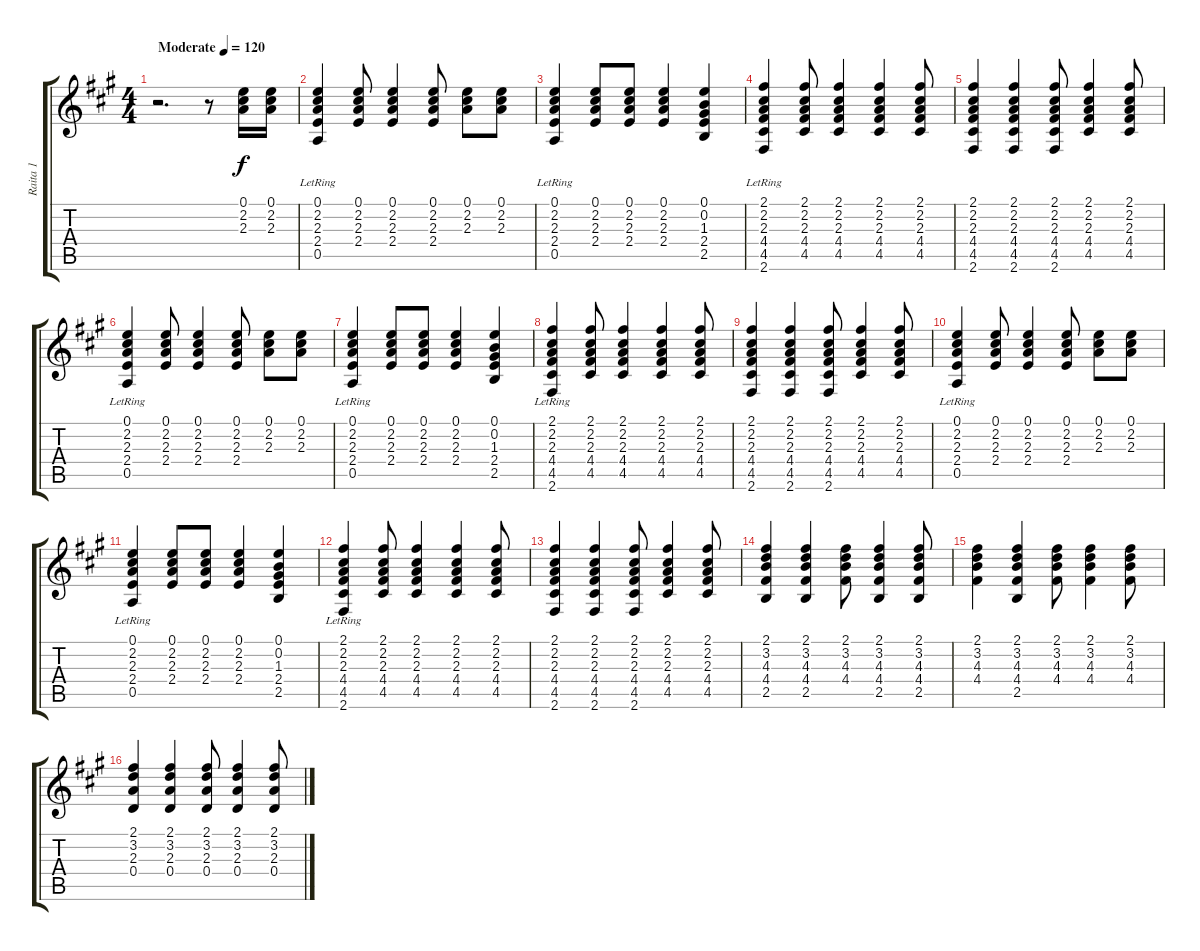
\track ("Raita 1" "Raita 1") {instrument acousticguitarnylon}
\staff {score tabs}
\tuning (E4 B3 G3 D3 A2 E2) {hide}
\ts (4 4)
\tempo (120 "Moderate")
\clef g2
\ks f#minor
r.2{d dy f instrument acousticguitarnylon} r.8 (0.1 2.2 2.3).16 (0.1 2.2 2.3).16 |
(0.1 2.2 2.3 2.4 0.5{lr}).4 (0.1 2.2 2.3 2.4).8 (0.1 2.2 2.3 2.4).4 (0.1 2.2 2.3 2.4).8 (0.1 2.2 2.3).8 (0.1 2.2 2.3).8 |
(0.1 2.2 2.3 2.4 0.5{lr}).4 (0.1 2.2 2.3 2.4).8 (0.1 2.2 2.3 2.4).8 (0.1 2.2 2.3 2.4).4 (0.1 0.2 1.3 2.4 2.5).4 |
(2.1{lr} 2.2 2.3 4.4 4.5 2.6{lr}).4 (2.1 2.2 2.3 4.4 4.5).8 (2.1 2.2 2.3 4.4 4.5).4 (2.1 2.2 2.3 4.4 4.5).4 (2.1 2.2 2.3 4.4 4.5).8 |
(2.1 2.2 2.3 4.4 4.5 2.6).4 (2.1 2.2 2.3 4.4 4.5 2.6).4 (2.1 2.2 2.3 4.4 4.5 2.6).8 (2.1 2.2 2.3 4.4 4.5).4 (2.1 2.2 2.3 4.4 4.5).8 |
(0.1 2.2 2.3 2.4 0.5{lr}).4 (0.1 2.2 2.3 2.4).8 (0.1 2.2 2.3 2.4).4 (0.1 2.2 2.3 2.4).8 (0.1 2.2 2.3).8 (0.1 2.2 2.3).8 |
(0.1 2.2 2.3 2.4 0.5{lr}).4 (0.1 2.2 2.3 2.4).8 (0.1 2.2 2.3 2.4).8 (0.1 2.2 2.3 2.4).4 (0.1 0.2 1.3 2.4 2.5).4 |
(2.1{lr} 2.2 2.3 4.4 4.5 2.6{lr}).4 (2.1 2.2 2.3 4.4 4.5).8 (2.1 2.2 2.3 4.4 4.5).4 (2.1 2.2 2.3 4.4 4.5).4 (2.1 2.2 2.3 4.4 4.5).8 |
(2.1 2.2 2.3 4.4 4.5 2.6).4 (2.1 2.2 2.3 4.4 4.5 2.6).4 (2.1 2.2 2.3 4.4 4.5 2.6).8 (2.1 2.2 2.3 4.4 4.5).4 (2.1 2.2 2.3 4.4 4.5).8 |
(0.1 2.2 2.3 2.4 0.5{lr}).4 (0.1 2.2 2.3 2.4).8 (0.1 2.2 2.3 2.4).4 (0.1 2.2 2.3 2.4).8 (0.1 2.2 2.3).8 (0.1 2.2 2.3).8 |
(0.1 2.2 2.3 2.4 0.5{lr}).4 (0.1 2.2 2.3 2.4).8 (0.1 2.2 2.3 2.4).8 (0.1 2.2 2.3 2.4).4 (0.1 0.2 1.3 2.4 2.5).4 |
(2.1{lr} 2.2 2.3 4.4 4.5 2.6{lr}).4 (2.1 2.2 2.3 4.4 4.5).8 (2.1 2.2 2.3 4.4 4.5).4 (2.1 2.2 2.3 4.4 4.5).4 (2.1 2.2 2.3 4.4 4.5).8 |
(2.1 2.2 2.3 4.4 4.5 2.6).4 (2.1 2.2 2.3 4.4 4.5 2.6).4 (2.1 2.2 2.3 4.4 4.5 2.6).8 (2.1 2.2 2.3 4.4 4.5).4 (2.1 2.2 2.3 4.4 4.5).8 |
(2.1 3.2 4.3 4.4 2.5).4 (2.1 3.2 4.3 4.4 2.5).4 (2.1 3.2 4.3 4.4).8 (2.1 3.2 4.3 4.4 2.5).4 (2.1 3.2 4.3 4.4 2.5).8 |
(2.1 3.2 4.3 4.4).4 (2.1 3.2 4.3 4.4 2.5).4 (2.1 3.2 4.3 4.4).8 (2.1 3.2 4.3 4.4).4 (2.1 3.2 4.3 4.4).8 |
(2.1 3.2 2.3 0.4).4 (2.1 3.2 2.3 0.4).4 (2.1 3.2 2.3 0.4).8 (2.1 3.2 2.3 0.4).4 (2.1 3.2 2.3 0.4).8
